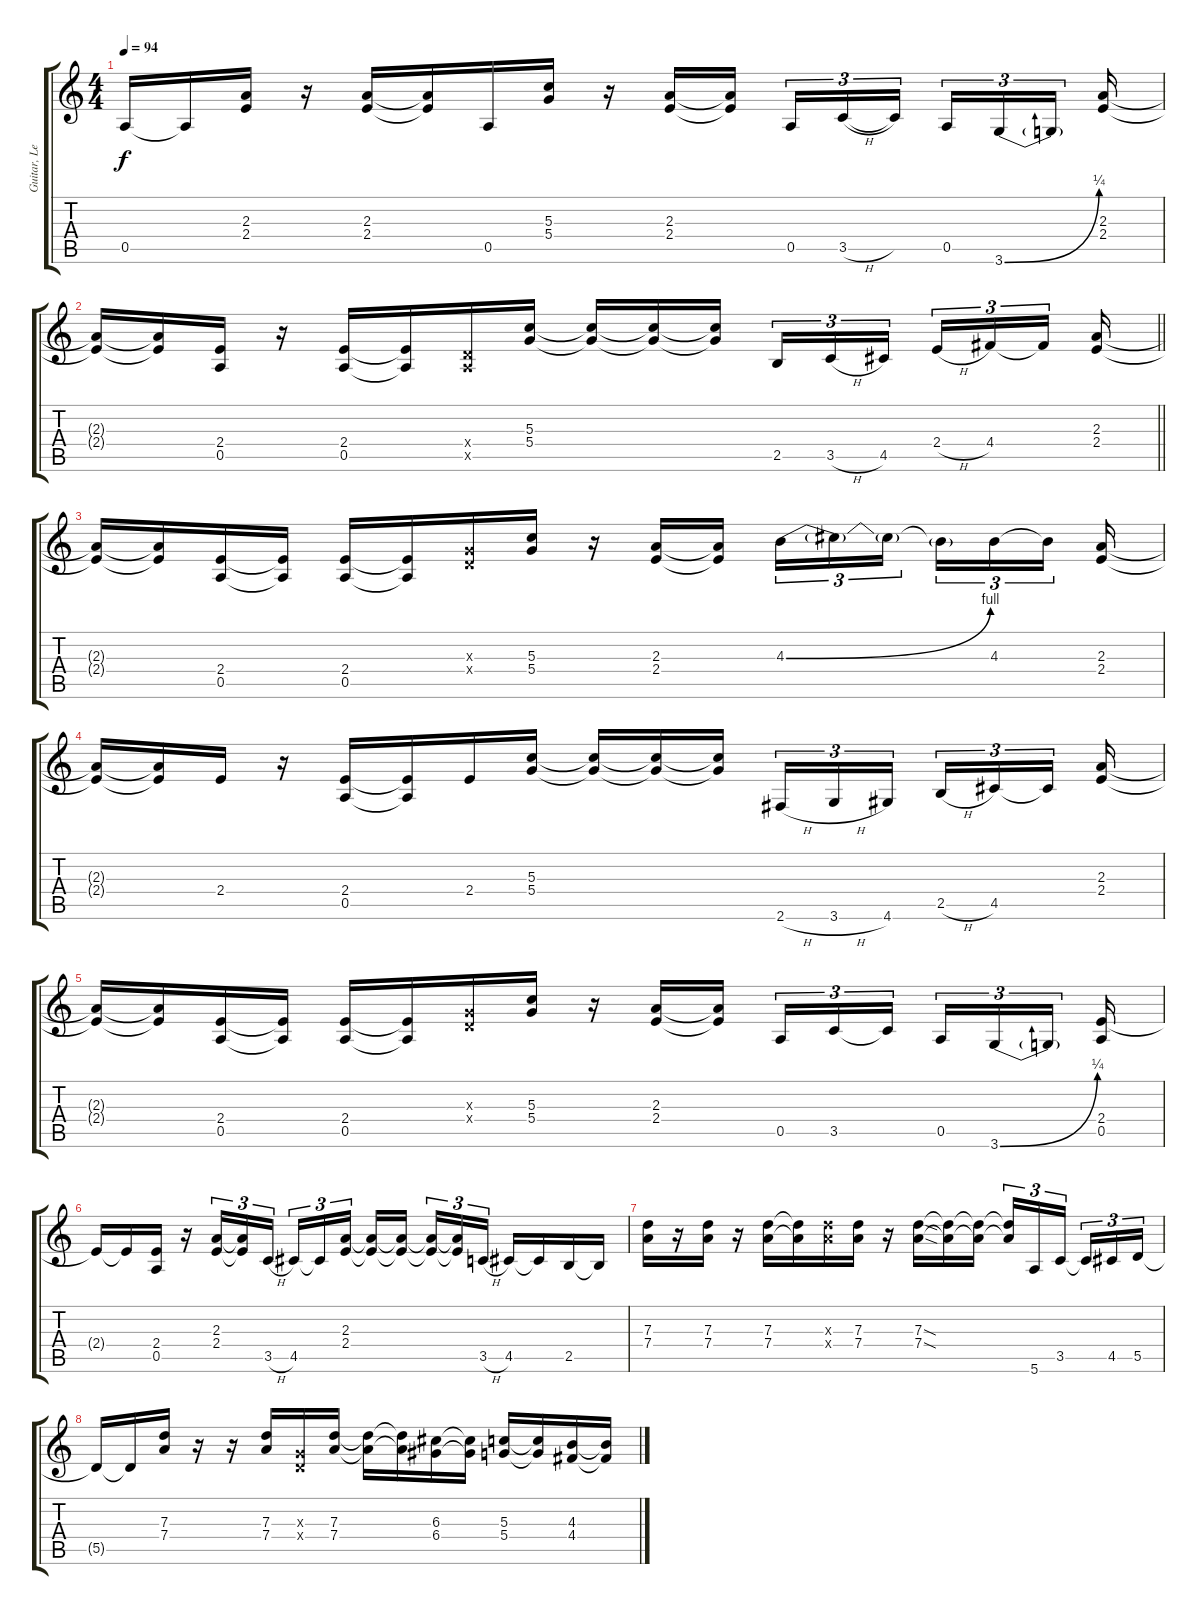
\track ("Guitar, Lead" "Guitar, Le") {instrument distortionguitar}
\staff {score tabs}
\tuning (E4 B3 G3 D3 A2 E2) {hide}
\ts (4 4)
\tempo 94
\clef g2
\ks c
0.5.16{dy f} 0.5{t}.16 (2.3 2.4).16 r.16 (2.3 2.4).16 (2.3{t} 2.4{t}).16 0.5.16 (5.3 5.4).16 r.16 (2.3 2.4).16 (2.3{t} 2.4{t}).16{beam splitsecondary} 0.5.16{tu (3 2)} 3.5{h}.16{tu (3 2)} 3.5{t}.16{tu (3 2) beam splitsecondary} 0.5.16{tu (3 2)} 3.6{be (bend 0 0 60 1)}.16{tu (3 2)} 3.6{t}.16{tu (3 2) beam splitsecondary} (2.3 2.4).16 |
\barLineRight lightlight
(2.3{t} 2.4{t}).16 (2.3{t} 2.4{t}).16 (2.4 0.5).16 r.16 (2.4 0.5).16 (2.4{t} 0.5{t}).16 (0.4{x} 0.5{x}).16 (5.3 5.4).16 (5.3{t} 5.4{t}).16 (5.3{t} 5.4{t}).16 (5.3{t} 5.4{t}).16{beam splitsecondary} 2.5.16{tu (3 2)} 3.5{h}.16{tu (3 2)} 4.5.16{tu (3 2) beam splitsecondary} 2.4{h}.16{tu (3 2)} 4.4.16{tu (3 2)} 4.4{t}.16{tu (3 2) beam splitsecondary} (2.3 2.4).16 |
(2.3{t} 2.4{t}).16 (2.3{t} 2.4{t}).16 (2.4 0.5).16 (2.4{t} 0.5{t}).16 (2.4 0.5).16 (2.4{t} 0.5{t}).16 (0.3{x} 0.4{x}).16 (5.3 5.4).16 r.16 (2.3 2.4).16 (2.3{t} 2.4{t}).16{beam splitsecondary} 4.3{be (bend 0 0 60 4)}.16{tu (3 2)} 4.3{t}.16{tu (3 2)} 4.3{t}.16{tu (3 2) beam splitsecondary} 4.3{t}.16{tu (3 2)} 4.3.16{tu (3 2)} 4.3{t}.16{tu (3 2) beam splitsecondary} (2.3 2.4).16 |
(2.3{t} 2.4{t}).16 (2.3{t} 2.4{t}).16 2.4.16 r.16 (2.4 0.5).16 (2.4{t} 0.5{t}).16 2.4.16 (5.3 5.4).16 (5.3{t} 5.4{t}).16 (5.3{t} 5.4{t}).16 (5.3{t} 5.4{t}).16{beam splitsecondary} 2.6{h}.16{tu (3 2)} 3.6{h}.16{tu (3 2)} 4.6.16{tu (3 2) beam splitsecondary} 2.5{h}.16{tu (3 2)} 4.5.16{tu (3 2)} 4.5{t}.16{tu (3 2) beam splitsecondary} (2.3 2.4).16 |
(2.3{t} 2.4{t}).16 (2.3{t} 2.4{t}).16 (2.4 0.5).16 (2.4{t} 0.5{t}).16 (2.4 0.5).16 (2.4{t} 0.5{t}).16 (0.3{x} 0.4{x}).16 (5.3 5.4).16 r.16 (2.3 2.4).16 (2.3{t} 2.4{t}).16{beam splitsecondary} 0.5.16{tu (3 2)} 3.5.16{tu (3 2)} 3.5{t}.16{tu (3 2) beam splitsecondary} 0.5.16{tu (3 2)} 3.6{be (bend 0 0 60 1)}.16{tu (3 2)} 3.6{t}.16{tu (3 2) beam splitsecondary} (2.4 0.5).16 |
2.4{t}.16 2.4{t}.16 (2.4 0.5).16 r.16 (2.3 2.4).16{tu (3 2)} (2.3{t} 2.4{t}).16{tu (3 2)} 3.5{h}.16{tu (3 2) beam splitsecondary} 4.5.16{tu (3 2)} 4.5{t}.16{tu (3 2)} (2.3 2.4).16{tu (3 2)} (2.3{t} 2.4{t}).16 (2.3{t} 2.4{t}).16{beam splitsecondary} (2.3{t} 2.4{t}).16{tu (3 2)} (2.3{t} 2.4{t}).16{tu (3 2)} 3.5{h}.16{tu (3 2)} 4.5.16 4.5{t}.16 2.5.16 2.5{t}.16 |
(7.3 7.4).16 r.16 (7.3 7.4).16 r.16 (7.3 7.4).16 (7.3{t} 7.4{t}).16 (7.3{x} 7.4{x}).16 (7.3 7.4).16 r.16 (7.3{sod} 7.4{sod}).16 (7.3{t} 7.4{t}).16 (7.3{t} 7.4{t}).16 (7.3{t} 7.4{t}).16{tu (3 2)} 5.6.16{tu (3 2)} 3.5.16{tu (3 2) beam splitsecondary} 3.5{t}.16{tu (3 2)} 4.5.16{tu (3 2)} 5.5.16{tu (3 2)} |
5.5{t}.16 5.5{t}.16 (7.3 7.4).16 r.16 r.16 (7.3 7.4).16 (0.3{x} 0.4{x}).16 (7.3 7.4).16 (7.3{t} 7.4{t}).16 (7.3{t} 7.4{t}).16 (6.3 6.4).16 (6.3{t} 6.4{t}).16 (5.3 5.4).16 (5.3{t} 5.4{t}).16 (4.3 4.4).16 (4.3{t} 4.4{t}).16
